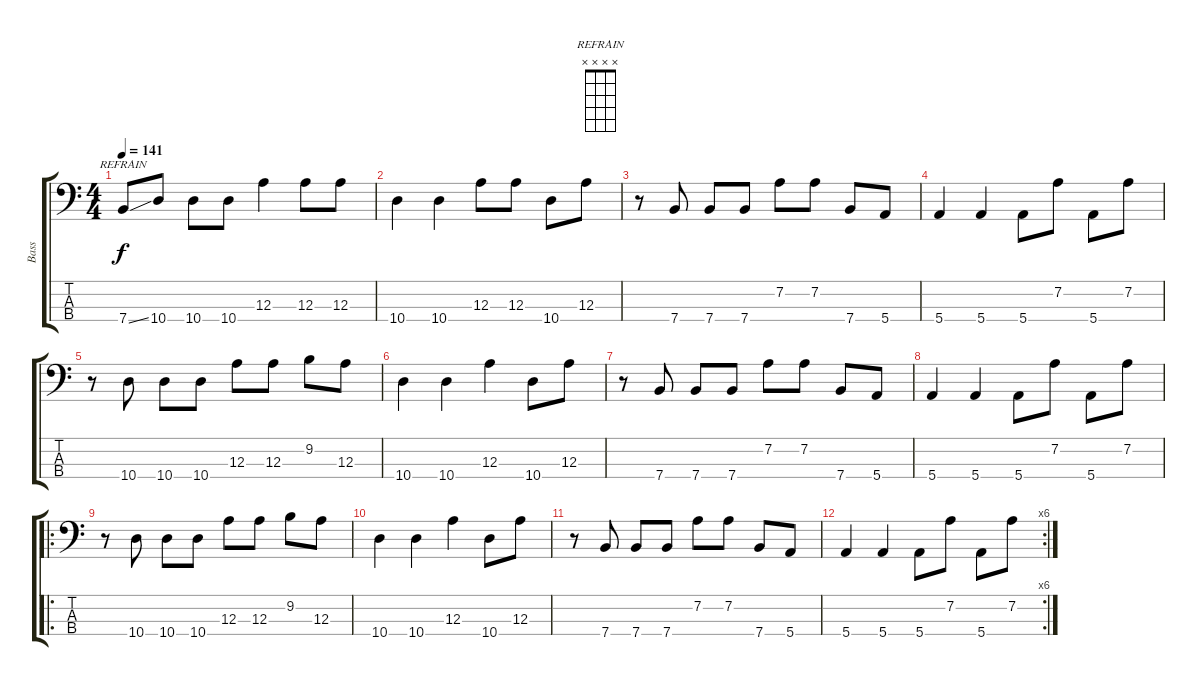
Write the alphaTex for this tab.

\track ("Bass" "Bass") {instrument electricbassfinger}
\staff {score tabs}
\tuning (G2 D2 A1 E1) {hide}
\chord ("REFRAIN" x x x x)
\ts (4 4)
\tempo 141
\clef f4
\ks c
7.4{ss}.8{ch "REFRAIN" dy f} 10.4.8 10.4.8 10.4.8 12.3.4 12.3.8 12.3.8 |
10.4.4 10.4.4 12.3.8 12.3.8 10.4.8 12.3.8 |
r.8 7.4.8 7.4.8 7.4.8 7.2.8 7.2.8 7.4.8 5.4.8 |
5.4.4 5.4.4 5.4.8 7.2.8 5.4.8 7.2.8 |
r.8 10.4.8 10.4.8 10.4.8 12.3.8 12.3.8 9.2.8 12.3.8 |
10.4.4 10.4.4 12.3.4 10.4.8 12.3.8 |
r.8 7.4.8 7.4.8 7.4.8 7.2.8 7.2.8 7.4.8 5.4.8 |
5.4.4 5.4.4 5.4.8 7.2.8 5.4.8 7.2.8 |
\ro
r.8 10.4.8 10.4.8 10.4.8 12.3.8 12.3.8 9.2.8 12.3.8 |
10.4.4 10.4.4 12.3.4 10.4.8 12.3.8 |
r.8 7.4.8 7.4.8 7.4.8 7.2.8 7.2.8 7.4.8 5.4.8 |
\rc 6
5.4.4 5.4.4 5.4.8 7.2.8 5.4.8 7.2.8
